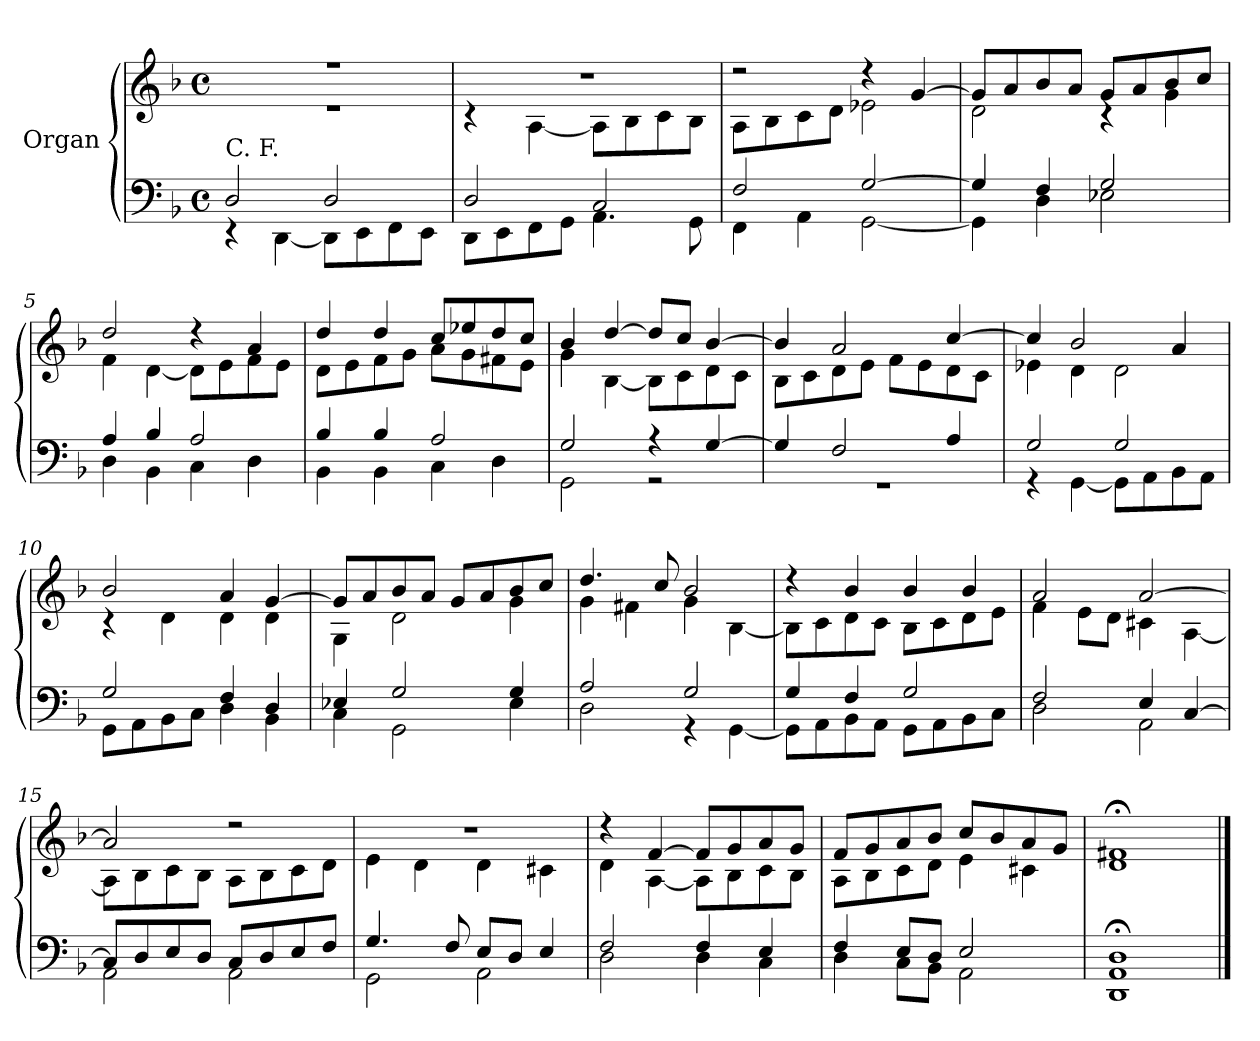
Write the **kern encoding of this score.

**kern	**kern
*part1	*part1
*staff2	*staff1
*I"Organ	*
*clefF4	*clefG2
*k[b-]	*k[b-]
*F:	*F:
*M4/4	*M4/4
*met(c)	*met(c)
=1	=1
*^	*^
!LO:TX:a:t=C. F.	!	!	!
2D/	4rEE	1r	1re
.	[4DD\	.	.
2D/	8DD\L]	.	.
.	8EE\	.	.
.	8FF\	.	.
.	8EE\J	.	.
=2	=2	=2	=2
2D/	8DD\L	1r	4rc
.	8EE\	.	.
.	8FF\	.	[4A\
.	8GG\J	.	.
2C/	4.AA\	.	8A\L]
.	.	.	8B-\
.	.	.	8c\
.	8GG\	.	8B-\J
=3	=3	=3	=3
2F/	4FF\	2r	8A\L
.	.	.	8B-\
.	4AA\	.	8c\
.	.	.	8d\J
[2G/	[2GG\	4rdd	2e-X\
.	.	[4g/	.
!!LO:LB:g=z	!!
=4	=4	=4	=4
4G/]	4GG\]	8g/L]	2d\
.	.	8a/	.
4F/	4D\	8b-/	.
.	.	8a/J	.
2G/	2E-X\	8g/L	4rc
.	.	8a/	.
.	.	8b-/	4g\
.	.	8cc/J	.
=5	=5	=5	=5
4A/	4D\	2dd/	4f\
4B-/	4BB-\	.	[4d\
2A/	4C\	4rdd	8d\L]
.	.	.	8e\
.	4D\	4a/	8f\
.	.	.	8e\J
=6	=6	=6	=6
4B-/	4BB-\	4dd/	8d\L
.	.	.	8e\
4B-/	4BB-\	4dd/	8f\
.	.	.	8g\J
2A/	4C\	8cc/L	8a\L
.	.	8ee-X/	8g\
.	4D\	8dd/	8f#X\
.	.	8cc/J	8e\J
=7	=7	=7	=7
2G/	2GG\	4b-/	4g\
.	.	[4dd/	[4B-\
4rA	2rGG	8dd/L]	8B-\L]
.	.	8cc/J	8c\
[4G/	.	[4b-/	8d\
.	.	.	8c\J
!!LO:LB:g=z	!!
=8	=8	=8	=8
4G/]	1rGG	4b-/]	8B-\L
.	.	.	8c\
2F/	.	2a/	8d\
.	.	.	8e\J
.	.	.	8f\L
.	.	.	8e\
4A/	.	[4cc/	8d\
.	.	.	8c\J
=9	=9	=9	=9
2G/	4rGG	4cc/]	4e-X\
.	[4GG\	2b-/	4d\
2G/	8GG\L]	.	2d\
.	8AA\	.	.
.	8BB-\	4a/	.
.	8AA\J	.	.
=10	=10	=10	=10
2G/	8GG\L	2b-/	4rc
.	8AA\	.	.
.	8BB-\	.	4d\
.	8C\J	.	.
4F/	4D\	4a/	4d\
4D/	4BB-\	[4g/	4d\
=11	=11	=11	=11
4E-X/	4C\	8g/L]	4G\
.	.	8a/	.
2G/	2GG\	8b-/	2d\
.	.	8a/J	.
.	.	8g/L	.
.	.	8a/	.
4G/	4E-\	8b-/	4g\
.	.	8cc/J	.
!!LO:LB:g=z	!!
=12	=12	=12	=12
2A/	2D\	4.dd/	4g\
.	.	.	4f#X\
.	.	8cc/	.
2G/	4rGG	2b-/	4g\
.	[4GG\	.	[4B-\
=13	=13	=13	=13
4G/	8GG\L]	4r	8B-\L]
.	8AA\	.	8c\
4F/	8BB-\	4b-/	8d\
.	8AA\J	.	8c\J
2G/	8GG\L	4b-/	8B-\L
.	8AA\	.	8c\
.	8BB-\	4b-/	8d\
.	8C\J	.	8e\J
=14	=14	=14	=14
2F/	2D\	2a/	4f\
.	.	.	8e\L
.	.	.	8d\J
4E/	2AA\	[2a/	4c#X\
[4C/	.	.	[4A\
=15	=15	=15	=15
8C/L]	2AA\	2a/]	8A\L]
8D/	.	.	8B-\
8E/	.	.	8c\
8D/J	.	.	8B-\J
8C/L	2AA\	2r	8A\L
8D/	.	.	8B-\
8E/	.	.	8c\
8F/J	.	.	8d\J
!!LO:LB:g=z	!!
=16	=16	=16	=16
4.G/	2GG\	1r	4e\
.	.	.	4d\
8F/	.	.	.
8E/L	2AA\	.	4d\
8D/J	.	.	.
4E/	.	.	4c#X\
=17	=17	=17	=17
2F/	2D\	4r	4d\
.	.	[4f/	[4A\
4F/	4D\	8f/L]	8A\L]
.	.	8g/	8B-\
4E/	4C\	8a/	8c\
.	.	8g/J	8B-\J
=18	=18	=18	=18
4F/	4D\	8f/L	8A\L
.	.	8g/	8B-\
8E/L	8C\L	8a/	8c\
8D/J	8BB-\J	8b-/J	8d\J
2E/	2AA\	8cc/L	4e\
.	.	8b-/	.
.	.	8a/	4c#X\
.	.	8g/J	.
*v	*v	*	*
*	*v	*v
=19	=19
1DD; 1AA; 1D;	1d;< 1f#X;<
==	==
*-	*-
